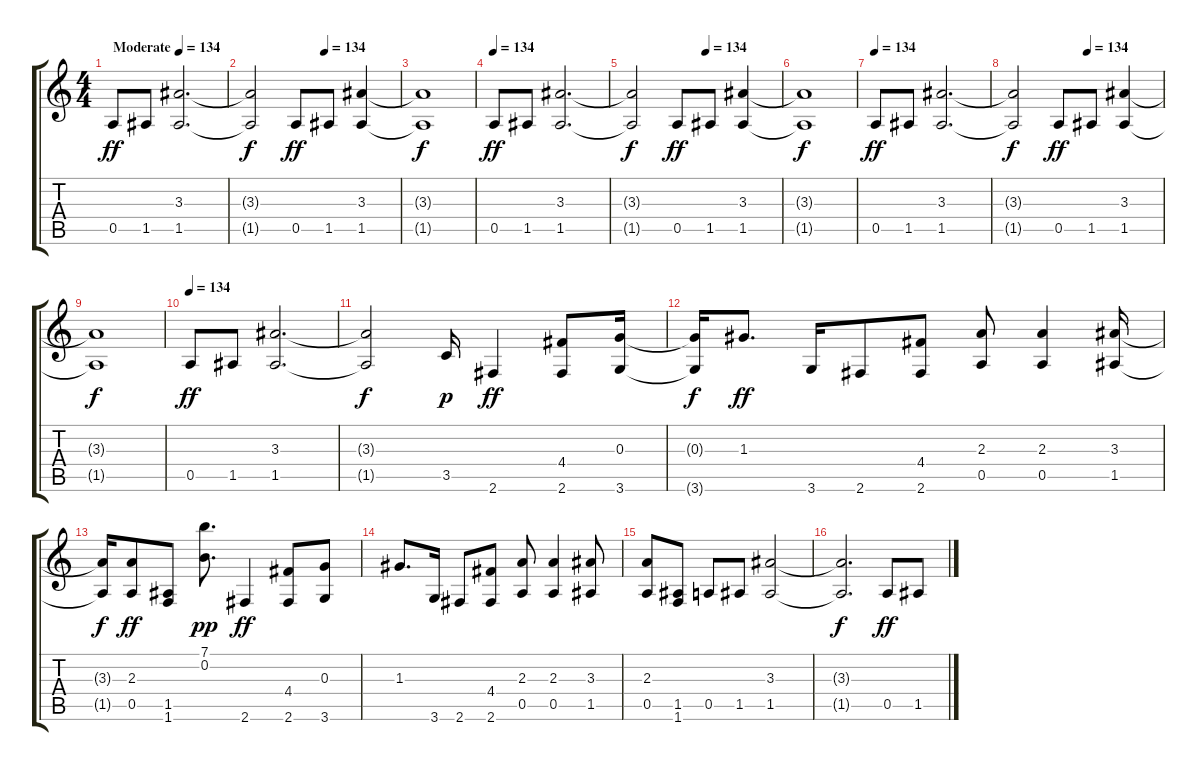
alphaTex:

\track "" {instrument distortionguitar}
\staff {score tabs}
\tuning (E4 B3 G3 D3 A2 E2) {hide}
\ts (4 4)
\tempo (134 "Moderate")
\clef g2
\ks c
0.5.8{dy ff instrument distortionguitar} 1.5.8 (3.3 1.5).2{d} |
\tempo (134 0.5)
(3.3{t} 1.5{t}).2{dy f} 0.5.8{dy ff} 1.5.8 (3.3 1.5).4 |
(3.3{t} 1.5{t}).1{dy f} |
\tempo 134
0.5.8{dy ff} 1.5.8 (3.3 1.5).2{d} |
\tempo (134 0.5)
(3.3{t} 1.5{t}).2{dy f} 0.5.8{dy ff} 1.5.8 (3.3 1.5).4 |
(3.3{t} 1.5{t}).1{dy f} |
\tempo 134
0.5.8{dy ff} 1.5.8 (3.3 1.5).2{d} |
\tempo (134 0.5)
(3.3{t} 1.5{t}).2{dy f} 0.5.8{dy ff} 1.5.8 (3.3 1.5).4 |
(3.3{t} 1.5{t}).1{dy f} |
\tempo 134
0.5.8{dy ff} 1.5.8 (3.3 1.5).2{d} |
(3.3{t} 1.5{t}).2{dy f} 3.5.16{dy p} 2.6.4{dy ff} (4.4 2.6).8 (0.3 3.6).16 |
(0.3{t} 3.6{t}).16{dy f} 1.3.8{d dy ff} 3.6.16 2.6.8 (4.4 2.6).8 (2.3 0.5).8 (2.3 0.5).4 (3.3 1.5).16 |
(3.3{t} 1.5{t}).16{dy f} (2.3 0.5).8{dy ff} (1.5 1.6).8 (7.1 0.2).8{d dy pp} 2.6.4{dy ff} (4.4 2.6).8 (0.3 3.6).8 |
1.3.8{d} 3.6.16 2.6.8 (4.4 2.6).8 (2.3 0.5).8 (2.3 0.5).4 (3.3 1.5).8 |
(2.3 0.5).8 (1.5 1.6).8 0.5.8 1.5.8 (3.3 1.5).2 |
(3.3{t} 1.5{t}).2{d dy f} 0.5.8{dy ff} 1.5.8
